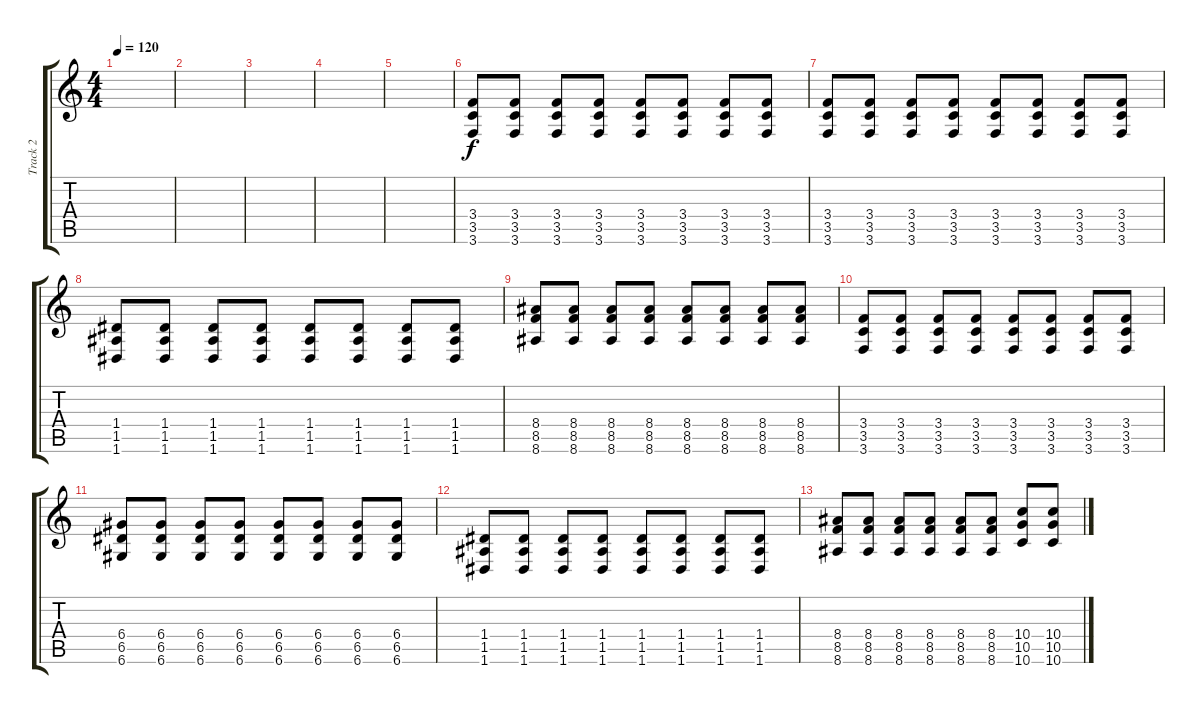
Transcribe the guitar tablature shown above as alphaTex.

\track ("Track 2" "Track 2") {instrument distortionguitar}
\staff {score tabs}
\tuning (E4 B3 G3 D3 A2 D2) {hide}
\ts (4 4)
\tempo 120
\clef g2
\ks c
|
|
|
|
|
(3.4 3.5 3.6).8 (3.4 3.5 3.6).8 (3.4 3.5 3.6).8 (3.4 3.5 3.6).8 (3.4 3.5 3.6).8 (3.4 3.5 3.6).8 (3.4 3.5 3.6).8 (3.4 3.5 3.6).8 |
(3.4 3.5 3.6).8 (3.4 3.5 3.6).8 (3.4 3.5 3.6).8 (3.4 3.5 3.6).8 (3.4 3.5 3.6).8 (3.4 3.5 3.6).8 (3.4 3.5 3.6).8 (3.4 3.5 3.6).8 |
(1.4 1.5 1.6).8 (1.4 1.5 1.6).8 (1.4 1.5 1.6).8 (1.4 1.5 1.6).8 (1.4 1.5 1.6).8 (1.4 1.5 1.6).8 (1.4 1.5 1.6).8 (1.4 1.5 1.6).8 |
(8.4 8.5 8.6).8 (8.4 8.5 8.6).8 (8.4 8.5 8.6).8 (8.4 8.5 8.6).8 (8.4 8.5 8.6).8 (8.4 8.5 8.6).8 (8.4 8.5 8.6).8 (8.4 8.5 8.6).8 |
(3.4 3.5 3.6).8 (3.4 3.5 3.6).8 (3.4 3.5 3.6).8 (3.4 3.5 3.6).8 (3.4 3.5 3.6).8 (3.4 3.5 3.6).8 (3.4 3.5 3.6).8 (3.4 3.5 3.6).8 |
(6.4 6.5 6.6).8 (6.4 6.5 6.6).8 (6.4 6.5 6.6).8 (6.4 6.5 6.6).8 (6.4 6.5 6.6).8 (6.4 6.5 6.6).8 (6.4 6.5 6.6).8 (6.4 6.5 6.6).8 |
(1.4 1.5 1.6).8 (1.4 1.5 1.6).8 (1.4 1.5 1.6).8 (1.4 1.5 1.6).8 (1.4 1.5 1.6).8 (1.4 1.5 1.6).8 (1.4 1.5 1.6).8 (1.4 1.5 1.6).8 |
(8.4 8.5 8.6).8 (8.4 8.5 8.6).8 (8.4 8.5 8.6).8 (8.4 8.5 8.6).8 (8.4 8.5 8.6).8 (8.4 8.5 8.6).8 (10.4 10.5 10.6).8 (10.4 10.5 10.6).8
